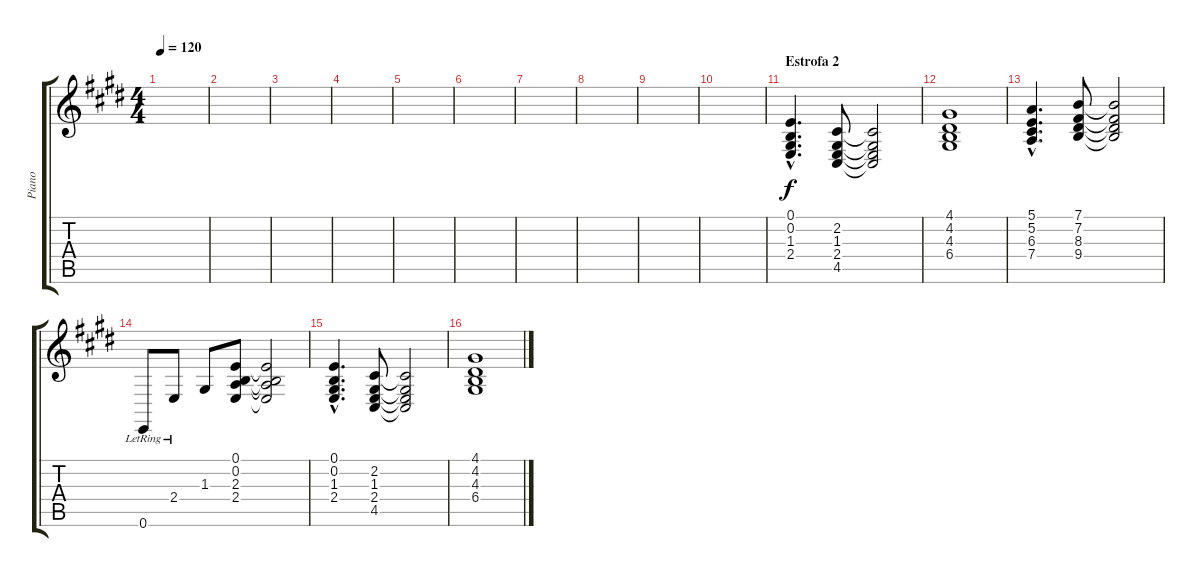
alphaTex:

\track ("Piano" "Piano") {instrument acousticgrandpiano}
\staff {score tabs}
\tuning (E4 B3 G3 D3 A2 E2) {hide}
\ts (4 4)
\tempo 120
\clef g2
\ks e
|
|
|
|
|
|
|
|
|
|
\section ("" "Estrofa 2")
(0.1{hac} 0.2{hac} 1.3{hac} 2.4{hac}).4{d} (2.2 1.3 2.4 4.5).8 (2.2{t} 1.3{t} 2.4{t} 4.5{t}).2 |
(4.1 4.2 4.3 6.4).1 |
(5.1{hac} 5.2{hac} 6.3{hac} 7.4{hac}).4{d} (7.1 7.2 8.3 9.4).8 (7.1{t} 7.2{t} 8.3{t} 9.4{t}).2 |
0.6{lr}.8 2.4{lr}.8 1.3.8 (0.1 0.2 2.3 2.4).8 (0.1{t} 0.2{t} 2.3{t} 2.4{t}).2 |
(0.1{hac} 0.2{hac} 1.3{hac} 2.4{hac}).4{d} (2.2 1.3 2.4 4.5).8 (2.2{t} 1.3{t} 2.4{t} 4.5{t}).2 |
(4.1 4.2 4.3 6.4).1
